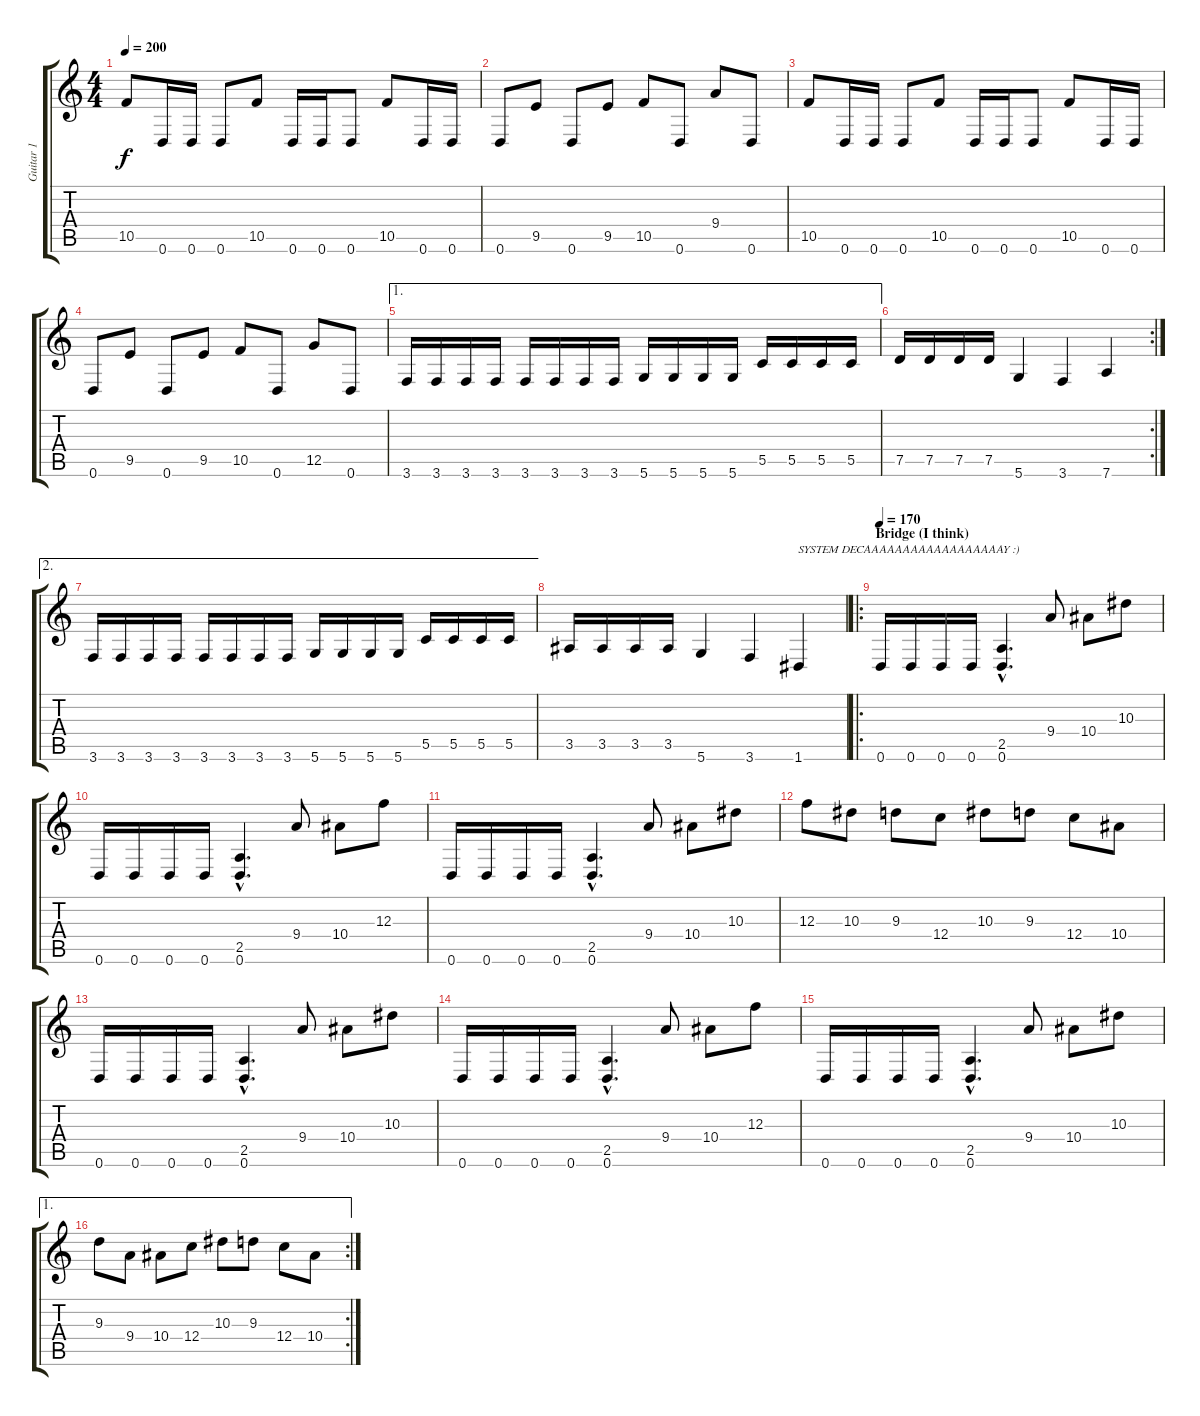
\track ("Guitar 1" "Guitar 1") {instrument distortionguitar}
\staff {score tabs}
\tuning (D4 A3 F3 C3 G2 D2) {hide}
\ts (4 4)
\tempo 200
\clef g2
\ks c
10.5.8{dy f} 0.6.16 0.6.16 0.6.8 10.5.8 0.6.16 0.6.16 0.6.8 10.5.8 0.6.16 0.6.16 |
0.6.8 9.5.8 0.6.8 9.5.8 10.5.8 0.6.8 9.4.8 0.6.8 |
10.5.8 0.6.16 0.6.16 0.6.8 10.5.8 0.6.16 0.6.16 0.6.8 10.5.8 0.6.16 0.6.16 |
0.6.8 9.5.8 0.6.8 9.5.8 10.5.8 0.6.8 12.5.8 0.6.8 |
\ae 1
3.6.16 3.6.16 3.6.16 3.6.16 3.6.16 3.6.16 3.6.16 3.6.16 5.6.16 5.6.16 5.6.16 5.6.16 5.5.16 5.5.16 5.5.16 5.5.16 |
\rc 2
7.5.16 7.5.16 7.5.16 7.5.16 5.6.4 3.6.4 7.6.4 |
\ae 2
3.6.16 3.6.16 3.6.16 3.6.16 3.6.16 3.6.16 3.6.16 3.6.16 5.6.16 5.6.16 5.6.16 5.6.16 5.5.16 5.5.16 5.5.16 5.5.16 |
3.5.16 3.5.16 3.5.16 3.5.16 5.6.4 3.6.4 1.6.4{txt "SYSTEM DECAAAAAAAAAAAAAAAAAAY :)"} |
\ro
\section ("" "Bridge (I think)")
\tempo 170
0.6.16 0.6.16 0.6.16 0.6.16 (2.5{hac} 0.6{hac}).4{d} 9.4.8 10.4.8 10.3.8 |
0.6.16 0.6.16 0.6.16 0.6.16 (2.5{hac} 0.6{hac}).4{d} 9.4.8 10.4.8 12.3.8 |
0.6.16 0.6.16 0.6.16 0.6.16 (2.5{hac} 0.6{hac}).4{d} 9.4.8 10.4.8 10.3.8 |
12.3.8 10.3.8 9.3.8 12.4.8 10.3.8 9.3.8 12.4.8 10.4.8 |
0.6.16 0.6.16 0.6.16 0.6.16 (2.5{hac} 0.6{hac}).4{d} 9.4.8 10.4.8 10.3.8 |
0.6.16 0.6.16 0.6.16 0.6.16 (2.5{hac} 0.6{hac}).4{d} 9.4.8 10.4.8 12.3.8 |
0.6.16 0.6.16 0.6.16 0.6.16 (2.5{hac} 0.6{hac}).4{d} 9.4.8 10.4.8 10.3.8 |
\ae 1
\rc 2
9.3.8 9.4.8 10.4.8 12.4.8 10.3.8 9.3.8 12.4.8 10.4.8
